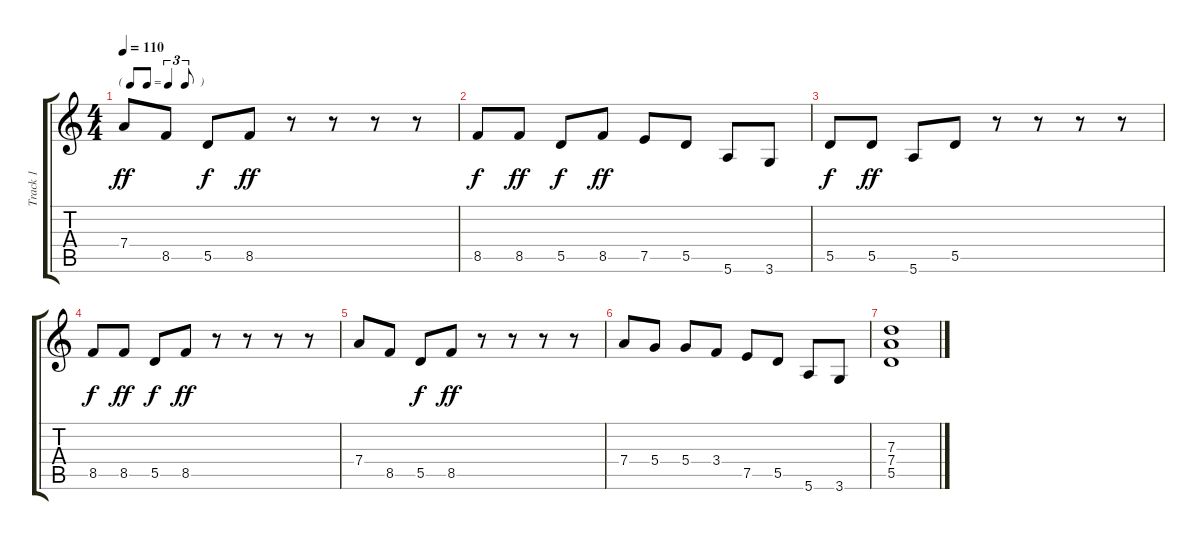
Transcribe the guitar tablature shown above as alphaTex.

\track ("Track 1" "Track 1") {instrument acousticguitarsteel}
\staff {score tabs}
\tuning (E4 B3 G3 D3 A2 E2) {hide}
\ts (4 4)
\tf triplet8th
\tempo 110
\clef g2
\ks c
7.4.8{dy ff} 8.5.8 5.5.8{dy f} 8.5.8{dy ff} r.8 r.8 r.8 r.8 |
8.5.8{dy f} 8.5.8{dy ff} 5.5.8{dy f} 8.5.8{dy ff} 7.5.8 5.5.8 5.6.8 3.6.8 |
5.5.8{dy f} 5.5.8{dy ff} 5.6.8 5.5.8 r.8 r.8 r.8 r.8 |
8.5.8{dy f} 8.5.8{dy ff} 5.5.8{dy f} 8.5.8{dy ff} r.8 r.8 r.8 r.8 |
7.4.8 8.5.8 5.5.8{dy f} 8.5.8{dy ff} r.8 r.8 r.8 r.8 |
7.4.8 5.4.8 5.4.8 3.4.8 7.5.8 5.5.8 5.6.8 3.6.8 |
(7.3 7.4 5.5).1
